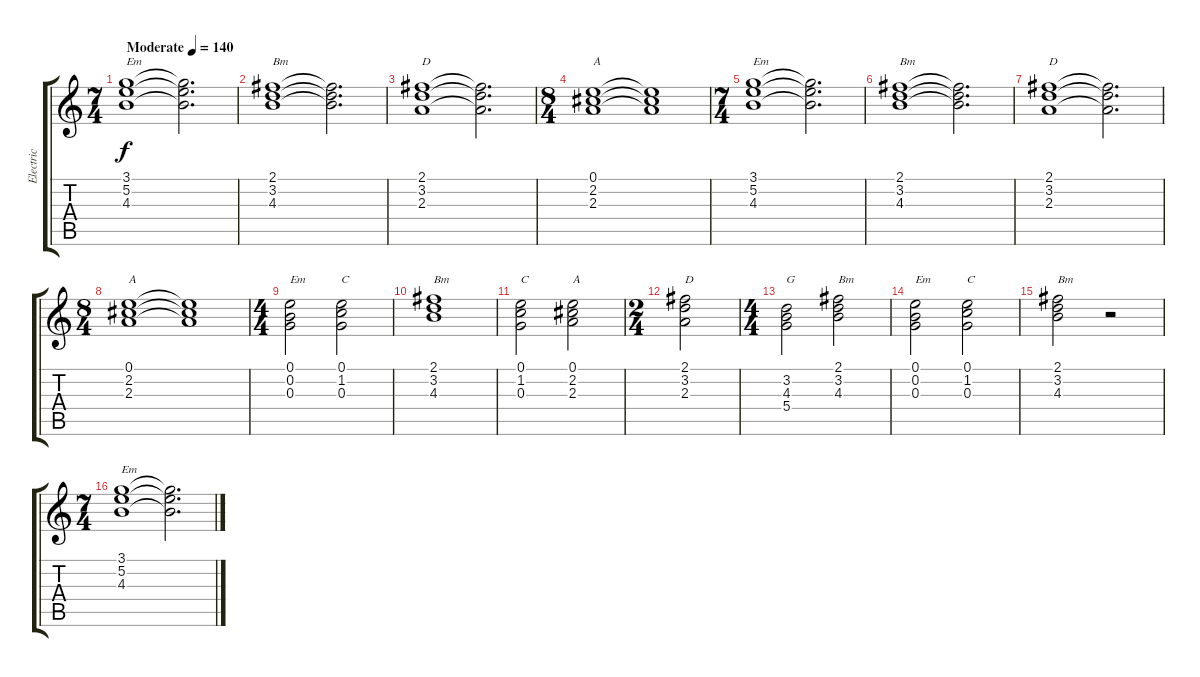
\track ("Electric" "Electric") {solo instrument overdrivenguitar}
\staff {score tabs}
\tuning (E4 B3 G3 D3 A2 E2) {hide}
\ts (7 4)
\tempo (140 "Moderate")
\clef g2
\ks c
(3.1 5.2 4.3).1{txt "Em" dy f instrument overdrivenguitar} (3.1{t} 5.2{t} 4.3{t}).2{d} |
(2.1 3.2 4.3).1{txt "Bm"} (2.1{t} 3.2{t} 4.3{t}).2{d} |
(2.1 3.2 2.3).1{txt "D"} (2.1{t} 3.2{t} 2.3{t}).2{d} |
\ts (8 4)
(0.1 2.2 2.3).1{txt "A"} (0.1{t} 2.2{t} 2.3{t}).1 |
\ts (7 4)
(3.1 5.2 4.3).1{txt "Em"} (3.1{t} 5.2{t} 4.3{t}).2{d} |
(2.1 3.2 4.3).1{txt "Bm"} (2.1{t} 3.2{t} 4.3{t}).2{d} |
(2.1 3.2 2.3).1{txt "D"} (2.1{t} 3.2{t} 2.3{t}).2{d} |
\ts (8 4)
(0.1 2.2 2.3).1{txt "A"} (0.1{t} 2.2{t} 2.3{t}).1 |
\ts (4 4)
(0.1 0.2 0.3).2{txt "Em"} (0.1 1.2 0.3).2{txt "C"} |
(2.1 3.2 4.3).1{txt "Bm"} |
(0.1 1.2 0.3).2{txt "C"} (0.1 2.2 2.3).2{txt "A"} |
\ts (2 4)
(2.1 3.2 2.3).2{txt "D"} |
\ts (4 4)
(3.2 4.3 5.4).2{txt "G"} (2.1 3.2 4.3).2{txt "Bm"} |
(0.1 0.2 0.3).2{txt "Em"} (0.1 1.2 0.3).2{txt "C"} |
(2.1 3.2 4.3).2{txt "Bm"} r.2 |
\ts (7 4)
(3.1 5.2 4.3).1{txt "Em"} (3.1{t} 5.2{t} 4.3{t}).2{d}
